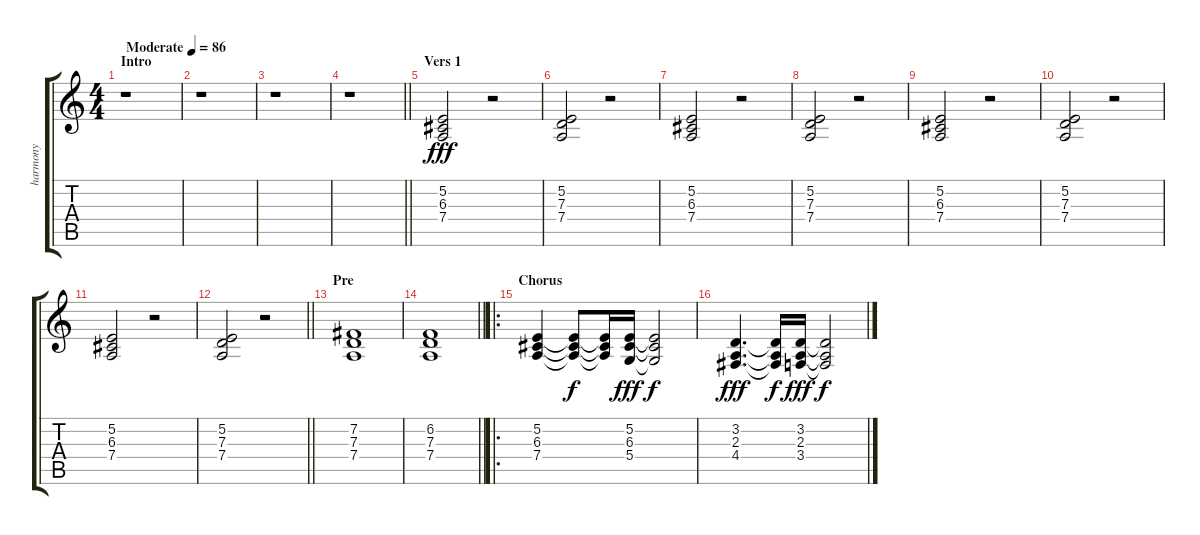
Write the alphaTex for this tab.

\track ("harmony" "harmony") {instrument choiraahs}
\staff {score tabs}
\tuning (E4 B3 G3 D3 A2 E2) {hide}
\ts (4 4)
\section ("" "Intro")
\tempo (86 "Moderate")
\clef g2
\ks c
r.1{dy fff instrument choiraahs} |
r.1 |
r.1 |
\barLineRight lightlight
r.1 |
\section ("" "Vers 1")
(5.2 6.3 7.4).2{volume 0} r.2{volume 5} |
(5.2 7.3 7.4).2{volume 0} r.2{volume 5} |
(5.2 6.3 7.4).2{volume 0} r.2{volume 5} |
(5.2 7.3 7.4).2{volume 0} r.2{volume 5} |
(5.2 6.3 7.4).2{volume 0} r.2{volume 5} |
(5.2 7.3 7.4).2{volume 0} r.2{volume 5} |
(5.2 6.3 7.4).2{volume 0} r.2{volume 5} |
\barLineRight lightlight
(5.2 7.3 7.4).2{volume 0} r.2{volume 5} |
\section ("" "Pre")
(7.2 7.3 7.4).1{volume 5} |
\barLineRight lightlight
(6.2 7.3 7.4).1 |
\ro
\section ("" "Chorus")
(5.2 6.3 7.4).4{volume 5} (5.2{t} 6.3{t} 7.4{t}).8{dy f} (5.2{t} 6.3{t} 7.4{t}).16 (5.2 6.3 5.4).16{dy fff} (5.2{t} 6.3{t} 5.4{t}).2{dy f} |
(3.2 2.3 4.4).4{d dy fff} (3.2{t} 2.3{t} 4.4{t}).16{dy f} (3.2 2.3 3.4).16{dy fff} (3.2{t} 2.3{t} 3.4{t}).2{dy f}
